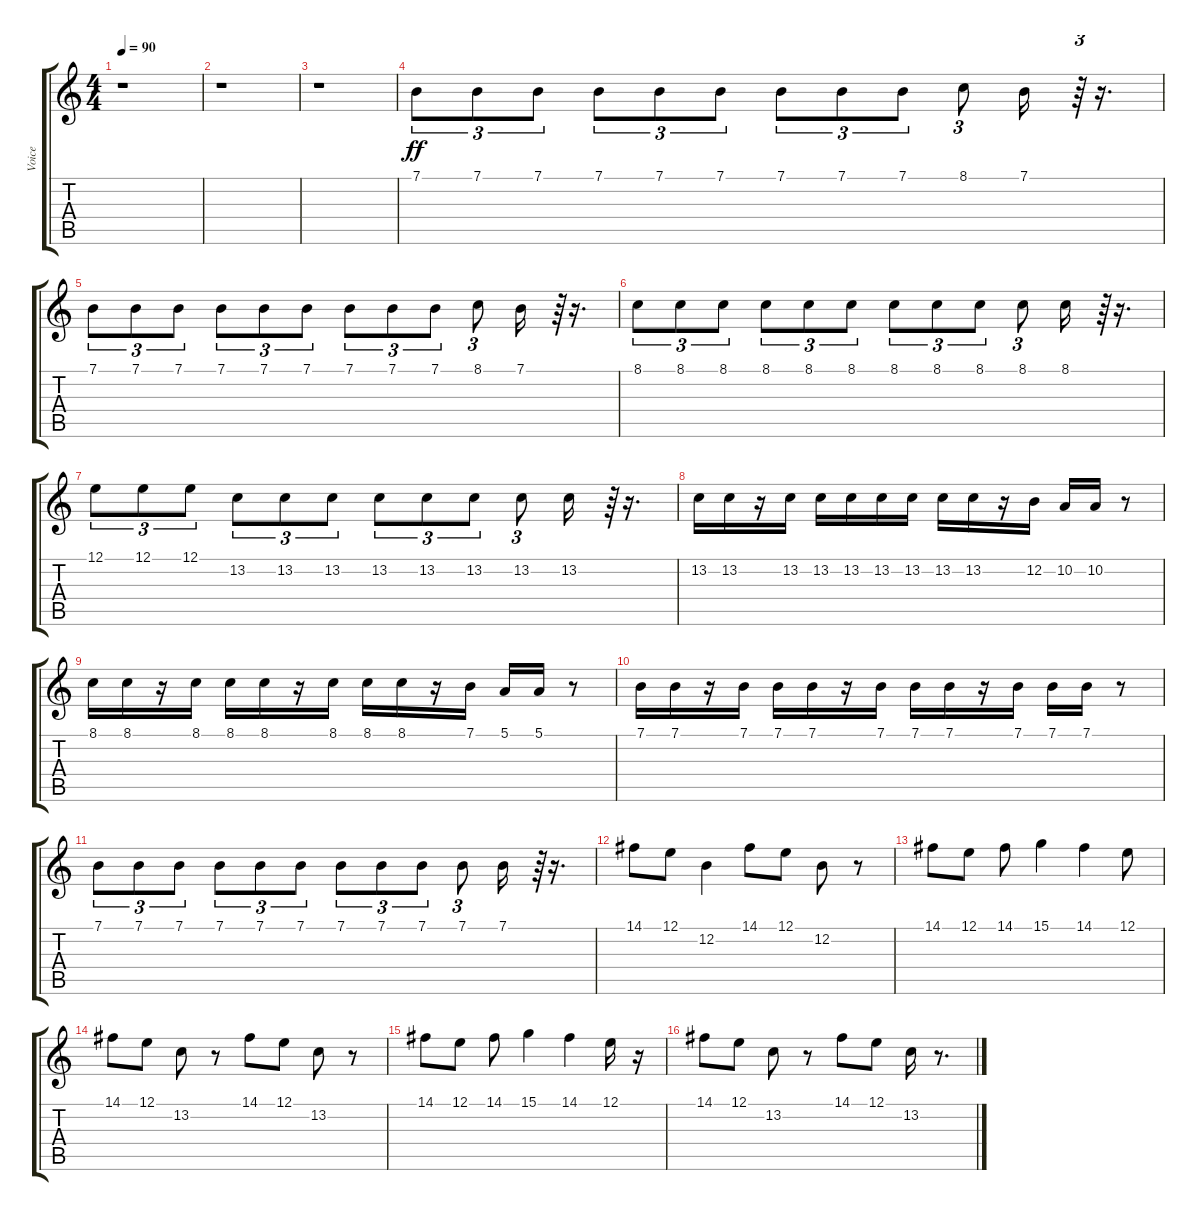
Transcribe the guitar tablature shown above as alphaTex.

\track ("Voice" "Voice") {instrument flute}
\staff {score tabs}
\tuning (E4 B3 G3 D3 A2 E2) {hide}
\ts (4 4)
\tempo 90
\clef g2
\ks c
r.1{dy ff} |
r.1 |
r.1 |
7.1.8{tu (3 2)} 7.1.8{tu (3 2)} 7.1.8{tu (3 2)} 7.1.8{tu (3 2)} 7.1.8{tu (3 2)} 7.1.8{tu (3 2)} 7.1.8{tu (3 2)} 7.1.8{tu (3 2)} 7.1.8{tu (3 2)} 8.1.8{tu (3 2)} 7.1.16 r.64{tu (3 2)} r.16{d} |
7.1.8{tu (3 2)} 7.1.8{tu (3 2)} 7.1.8{tu (3 2)} 7.1.8{tu (3 2)} 7.1.8{tu (3 2)} 7.1.8{tu (3 2)} 7.1.8{tu (3 2)} 7.1.8{tu (3 2)} 7.1.8{tu (3 2)} 8.1.8{tu (3 2)} 7.1.16 r.64{tu (3 2)} r.16{d} |
8.1.8{tu (3 2)} 8.1.8{tu (3 2)} 8.1.8{tu (3 2)} 8.1.8{tu (3 2)} 8.1.8{tu (3 2)} 8.1.8{tu (3 2)} 8.1.8{tu (3 2)} 8.1.8{tu (3 2)} 8.1.8{tu (3 2)} 8.1.8{tu (3 2)} 8.1.16 r.64{tu (3 2)} r.16{d} |
12.1.8{tu (3 2)} 12.1.8{tu (3 2)} 12.1.8{tu (3 2)} 13.2.8{tu (3 2)} 13.2.8{tu (3 2)} 13.2.8{tu (3 2)} 13.2.8{tu (3 2)} 13.2.8{tu (3 2)} 13.2.8{tu (3 2)} 13.2.8{tu (3 2)} 13.2.16 r.64{tu (3 2)} r.16{d} |
13.2.16 13.2.16 r.16 13.2.16 13.2.16 13.2.16 13.2.16 13.2.16 13.2.16 13.2.16 r.16 12.2.16 10.2.16 10.2.16 r.8 |
8.1.16 8.1.16 r.16 8.1.16 8.1.16 8.1.16 r.16 8.1.16 8.1.16 8.1.16 r.16 7.1.16 5.1.16 5.1.16 r.8 |
7.1.16 7.1.16 r.16 7.1.16 7.1.16 7.1.16 r.16 7.1.16 7.1.16 7.1.16 r.16 7.1.16 7.1.16 7.1.16 r.8 |
7.1.8{tu (3 2)} 7.1.8{tu (3 2)} 7.1.8{tu (3 2)} 7.1.8{tu (3 2)} 7.1.8{tu (3 2)} 7.1.8{tu (3 2)} 7.1.8{tu (3 2)} 7.1.8{tu (3 2)} 7.1.8{tu (3 2)} 7.1.8{tu (3 2)} 7.1.16 r.64{tu (3 2)} r.16{d} |
14.1.8 12.1.8 12.2.4 14.1.8 12.1.8 12.2.8 r.8 |
14.1.8 12.1.8 14.1.8 15.1.4 14.1.4 12.1.8 |
14.1.8 12.1.8 13.2.8 r.8 14.1.8 12.1.8 13.2.8 r.8 |
14.1.8 12.1.8 14.1.8 15.1.4 14.1.4 12.1.16 r.16 |
14.1.8 12.1.8 13.2.8 r.8 14.1.8 12.1.8 13.2.16 r.8{d}
